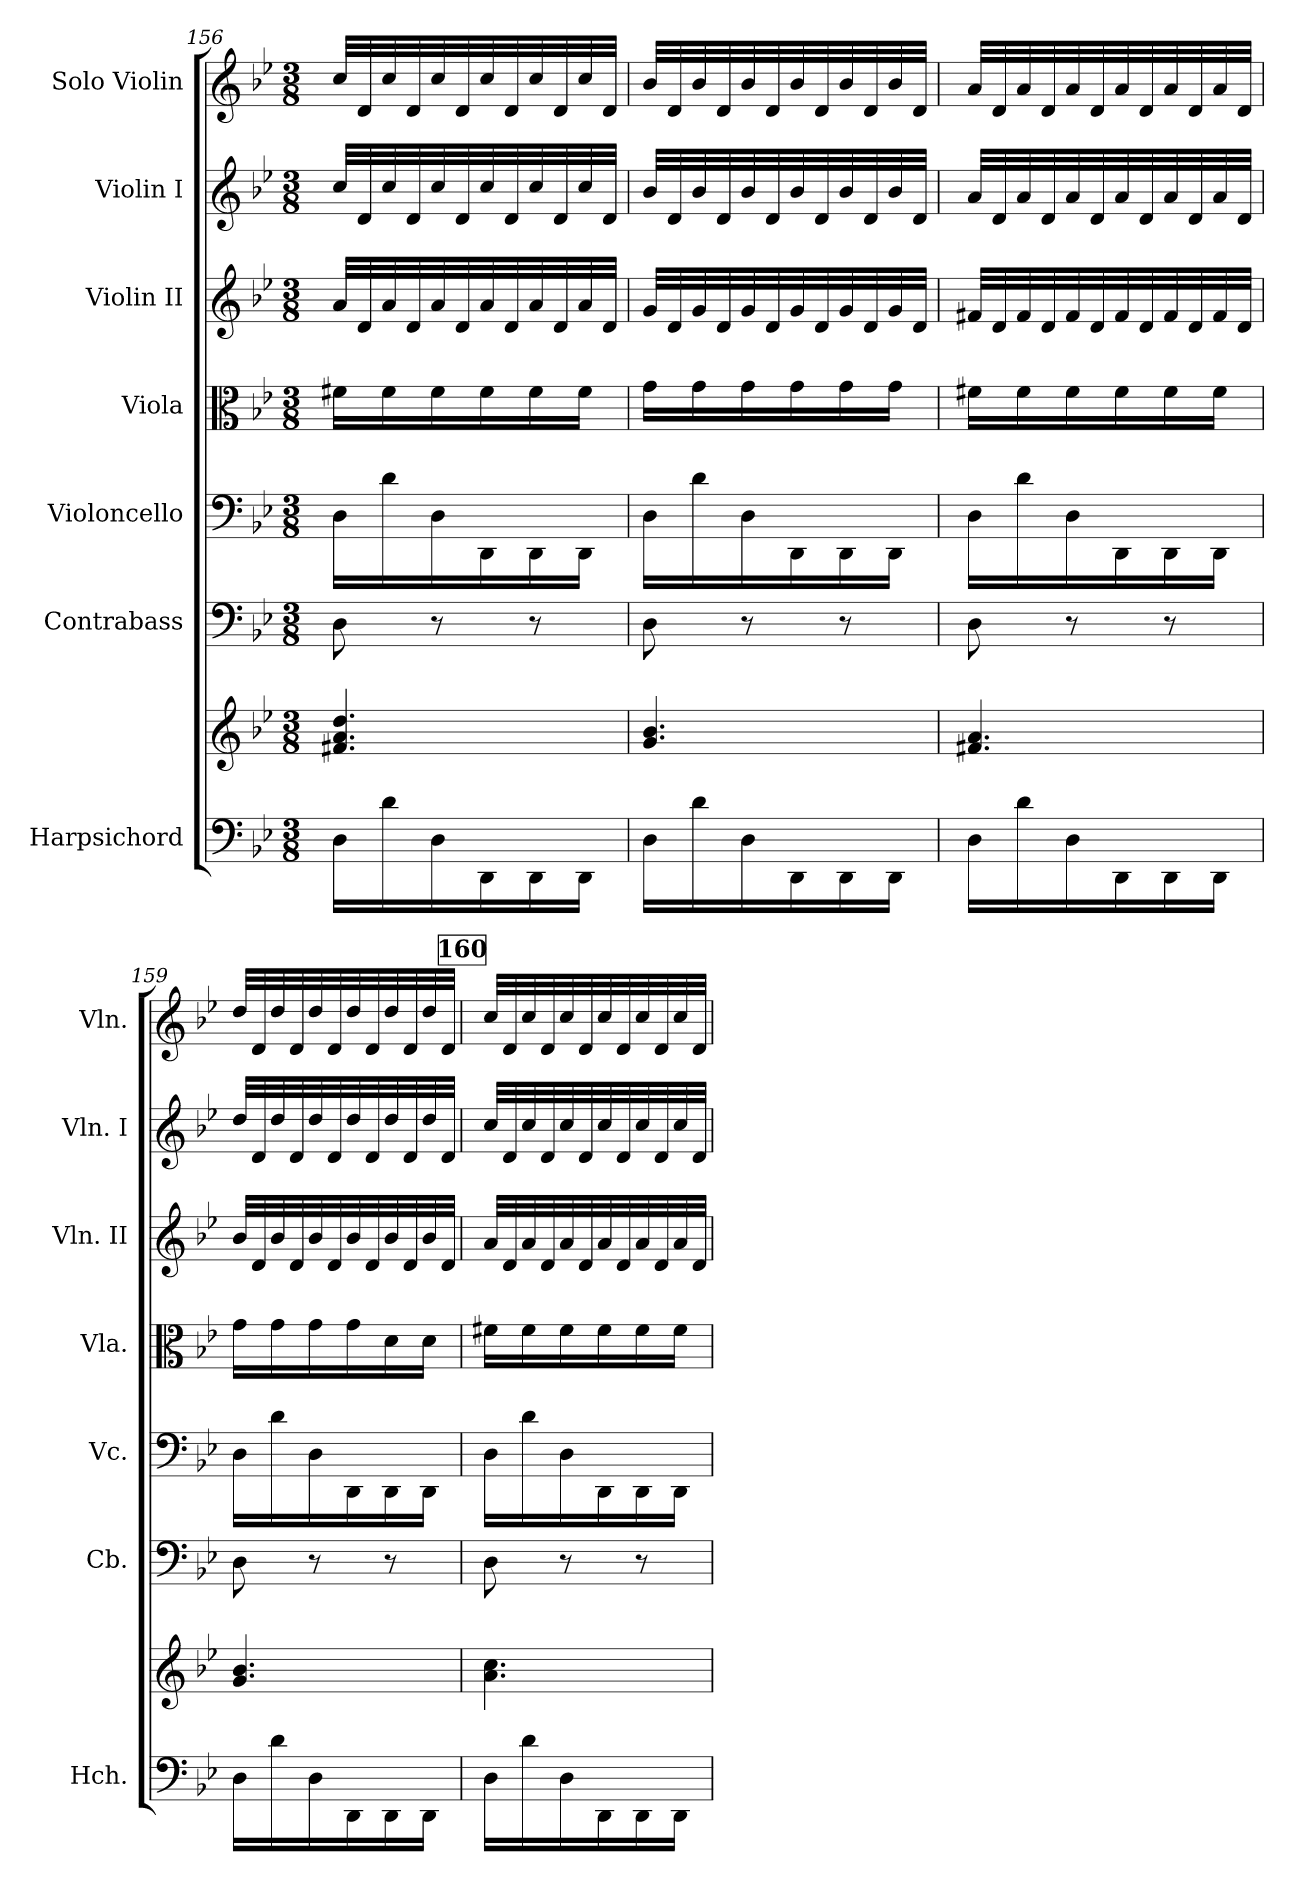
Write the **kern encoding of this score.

**kern	**kern	**kern	**kern	**kern	**kern	**kern	**kern
*part7	*part7	*part6	*part5	*part4	*part3	*part2	*part1
*staff8	*staff7	*staff6	*staff5	*staff4	*staff3	*staff2	*staff1
*I"Harpsichord	*	*I"Contrabass	*I"Violoncello	*I"Viola	*I"Violin II	*I"Violin I	*I"Solo Violin
*I'Hch.	*	*I'Cb.	*I'Vc.	*I'Vla.	*I'Vln. II	*I'Vln. I	*I'Vln.
*clefF4	*clefG2	*clefF4	*clefF4	*clefC3	*clefG2	*clefG2	*clefG2
*	*	*ITrd7c12	*	*	*	*	*
*k[b-e-]	*k[b-e-]	*k[b-e-]	*k[b-e-]	*k[b-e-]	*k[b-e-]	*k[b-e-]	*k[b-e-]
*M3/8	*M3/8	*M3/8	*M3/8	*M3/8	*M3/8	*M3/8	*M3/8
=156	=156	=156	=156	=156	=156	=156	=156
16D\LL	4.f#X/ 4.a/ 4.dd/	8DD\	16D\LL	16f#X\LL	32a/LLL	32cc/LLL	32cc/LLL
.	.	.	.	.	32d/	32d/	32d/
16d\	.	.	16d\	16f#\	32a/	32cc/	32cc/
.	.	.	.	.	32d/	32d/	32d/
16D\	.	8r	16D\	16f#\	32a/	32cc/	32cc/
.	.	.	.	.	32d/	32d/	32d/
16DD\	.	.	16DD\	16f#\	32a/	32cc/	32cc/
.	.	.	.	.	32d/	32d/	32d/
16DD\	.	8r	16DD\	16f#\	32a/	32cc/	32cc/
.	.	.	.	.	32d/	32d/	32d/
16DD\JJ	.	.	16DD\JJ	16f#\JJ	32a/	32cc/	32cc/
.	.	.	.	.	32d/JJJ	32d/JJJ	32d/JJJ
!!LO:PB:g=z
=157	=157	=157	=157	=157	=157	=157	=157
16D\LL	4.g/ 4.b-/	8DD\	16D\LL	16g\LL	32g/LLL	32b-/LLL	32b-/LLL
.	.	.	.	.	32d/	32d/	32d/
16d\	.	.	16d\	16g\	32g/	32b-/	32b-/
.	.	.	.	.	32d/	32d/	32d/
16D\	.	8r	16D\	16g\	32g/	32b-/	32b-/
.	.	.	.	.	32d/	32d/	32d/
16DD\	.	.	16DD\	16g\	32g/	32b-/	32b-/
.	.	.	.	.	32d/	32d/	32d/
16DD\	.	8r	16DD\	16g\	32g/	32b-/	32b-/
.	.	.	.	.	32d/	32d/	32d/
16DD\JJ	.	.	16DD\JJ	16g\JJ	32g/	32b-/	32b-/
.	.	.	.	.	32d/JJJ	32d/JJJ	32d/JJJ
=158	=158	=158	=158	=158	=158	=158	=158
16D\LL	4.f#X/ 4.a/	8DD\	16D\LL	16f#X\LL	32f#X/LLL	32a/LLL	32a/LLL
.	.	.	.	.	32d/	32d/	32d/
16d\	.	.	16d\	16f#\	32f#/	32a/	32a/
.	.	.	.	.	32d/	32d/	32d/
16D\	.	8r	16D\	16f#\	32f#/	32a/	32a/
.	.	.	.	.	32d/	32d/	32d/
16DD\	.	.	16DD\	16f#\	32f#/	32a/	32a/
.	.	.	.	.	32d/	32d/	32d/
16DD\	.	8r	16DD\	16f#\	32f#/	32a/	32a/
.	.	.	.	.	32d/	32d/	32d/
16DD\JJ	.	.	16DD\JJ	16f#\JJ	32f#/	32a/	32a/
.	.	.	.	.	32d/JJJ	32d/JJJ	32d/JJJ
=159	=159	=159	=159	=159	=159	=159	=159
16D\LL	4.g/ 4.b-/	8DD\	16D\LL	16g\LL	32b-/LLL	32dd/LLL	32dd/LLL
.	.	.	.	.	32d/	32d/	32d/
16d\	.	.	16d\	16g\	32b-/	32dd/	32dd/
.	.	.	.	.	32d/	32d/	32d/
16D\	.	8r	16D\	16g\	32b-/	32dd/	32dd/
.	.	.	.	.	32d/	32d/	32d/
16DD\	.	.	16DD\	16g\	32b-/	32dd/	32dd/
.	.	.	.	.	32d/	32d/	32d/
16DD\	.	8r	16DD\	16d\	32b-/	32dd/	32dd/
.	.	.	.	.	32d/	32d/	32d/
16DD\JJ	.	.	16DD\JJ	16d\JJ	32b-/	32dd/	32dd/
.	.	.	.	.	32d/JJJ	32d/JJJ	32d/JJJ
!!LO:PB:g=z
!!LO:REH:place=s1:a:B:fs=14:t=160
=160	=160	=160	=160	=160	=160	=160	=160
16D\LL	4.a\ 4.cc\	8DD\	16D\LL	16f#X\LL	32a/LLL	32cc/LLL	32cc/LLL
.	.	.	.	.	32d/	32d/	32d/
16d\	.	.	16d\	16f#\	32a/	32cc/	32cc/
.	.	.	.	.	32d/	32d/	32d/
16D\	.	8r	16D\	16f#\	32a/	32cc/	32cc/
.	.	.	.	.	32d/	32d/	32d/
16DD\	.	.	16DD\	16f#\	32a/	32cc/	32cc/
.	.	.	.	.	32d/	32d/	32d/
16DD\	.	8r	16DD\	16f#\	32a/	32cc/	32cc/
.	.	.	.	.	32d/	32d/	32d/
16DD\JJ	.	.	16DD\JJ	16f#\JJ	32a/	32cc/	32cc/
.	.	.	.	.	32d/JJJ	32d/JJJ	32d/JJJ
=	=	=	=	=	=	=	=
*-	*-	*-	*-	*-	*-	*-	*-
